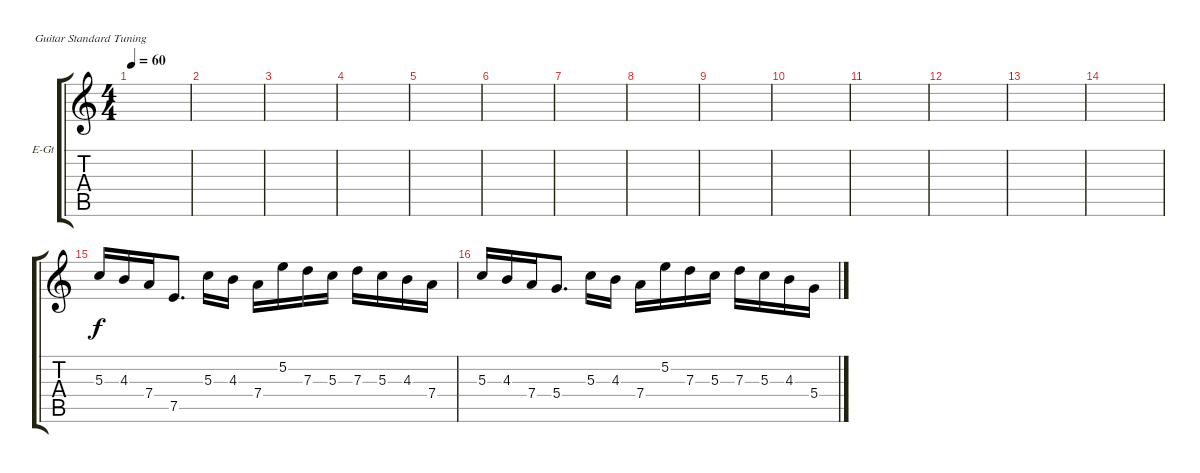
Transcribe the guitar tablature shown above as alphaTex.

\defaultSystemsLayout 4
\bracketExtendMode groupsimilarinstruments
\firstSystemTrackNameOrientation horizontal
\otherSystemsTrackNameOrientation horizontal
\track ("Vovan" "E-Gt") {instrument distortionguitar}
\staff {score tabs}
\tuning (E4 B3 G3 D3 A2 E2)
\ts (4 4)
\tempo 60
\clef g2
\ks c
|
|
|
|
|
|
|
|
|
|
|
|
|
|
5.3.16 4.3.16 7.4.16 7.5.8{d} 5.3.16 4.3.16 7.4.16 5.2.16 7.3.16 5.3.16 7.3.16 5.3.16 4.3.16 7.4.16 |
5.3.16 4.3.16 7.4.16 5.4.8{d} 5.3.16 4.3.16 7.4.16 5.2.16 7.3.16 5.3.16 7.3.16 5.3.16 4.3.16 5.4.16
